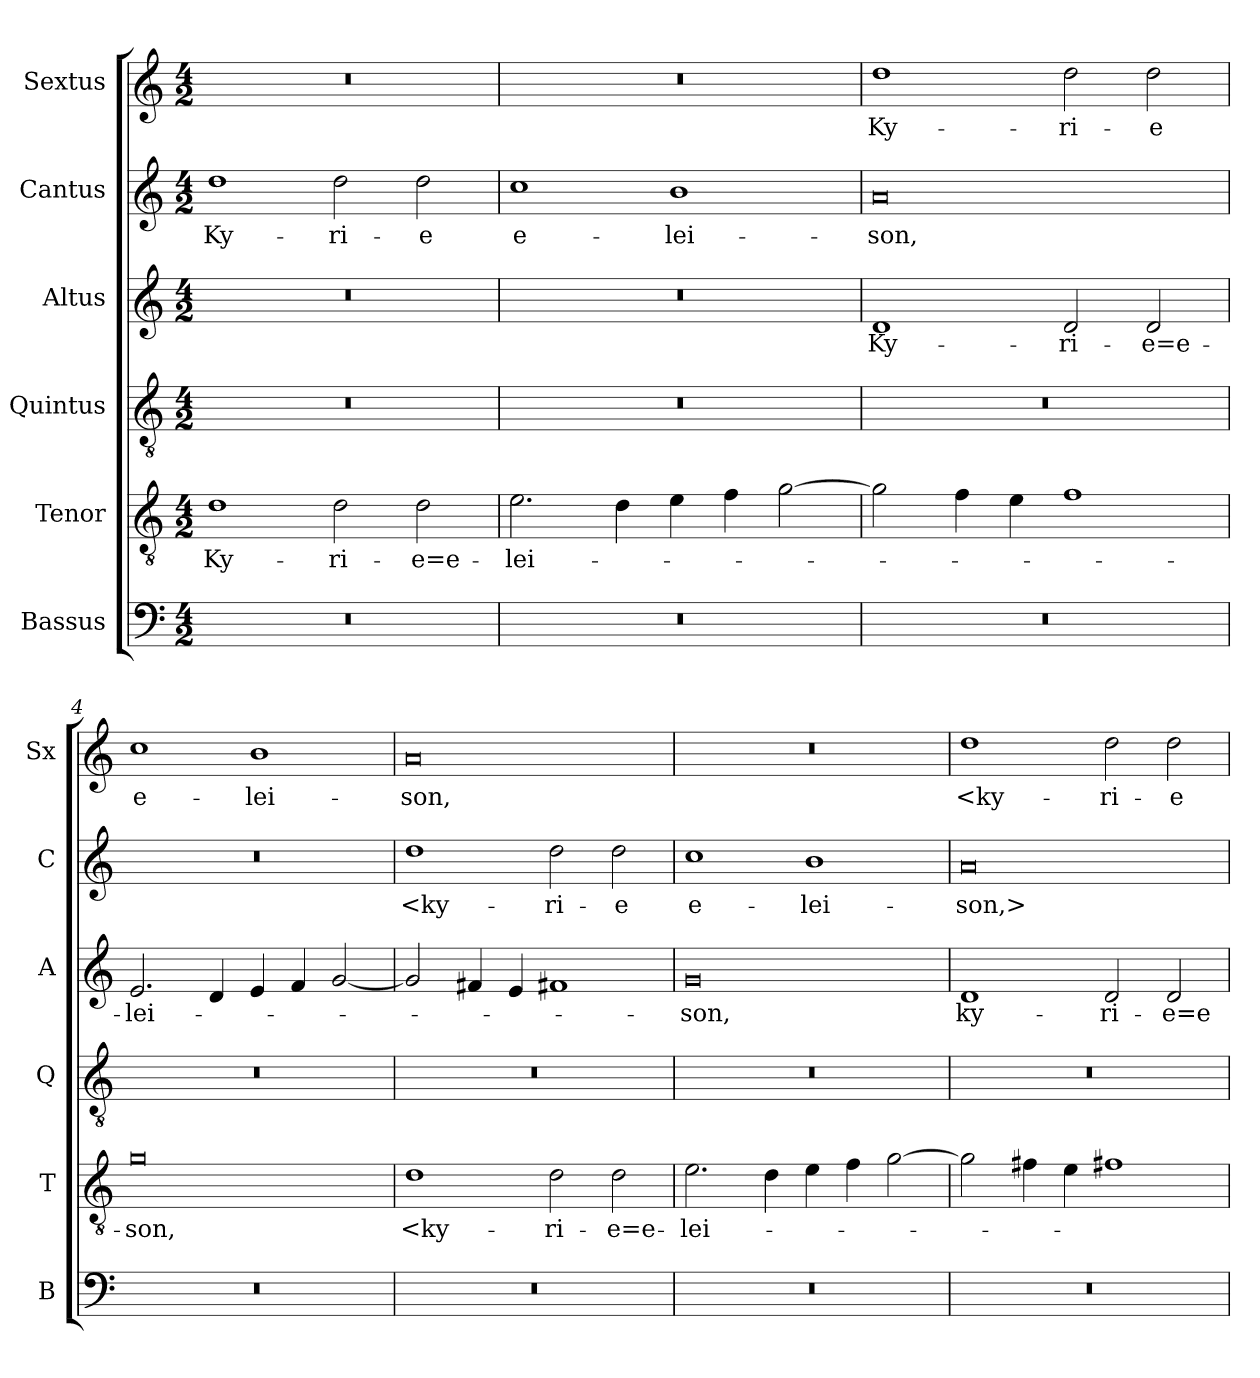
**kern	**kern	**text	**kern	**kern	**text	**kern	**text	**kern	**text
*part6	*part5	*part5	*part4	*part3	*part3	*part2	*part2	*part1	*part1
*staff6	*staff5	*staff5	*staff4	*staff3	*staff3	*staff2	*staff2	*staff1	*staff1
*I"Bassus	*I"Tenor	*	*I"Quintus	*I"Altus	*	*I"Cantus	*	*I"Sextus	*
*I'B	*I'T	*	*I'Q	*I'A	*	*I'C	*	*I'Sx	*
*clefF4	*clefGv2	*	*clefGv2	*clefG2	*	*clefG2	*	*clefG2	*
*	*ITrd7c12	*	*ITrd7c12	*	*	*	*	*	*
*k[]	*k[]	*	*k[]	*k[]	*	*k[]	*	*k[]	*
*C:	*C:	*	*C:	*C:	*	*C:	*	*C:	*
*M4/2	*M4/2	*	*M4/2	*M4/2	*	*M4/2	*	*M4/2	*
=1	=1	=1	=1	=1	=1	=1	=1	=1	=1
0r	1D\	Ky-	0r	0r	.	1dd\	Ky-	0r	.
.	2D\	-ri-	.	.	.	2dd\	-ri-	.	.
.	2D\	-e=e-	.	.	.	2dd\	-e	.	.
=2	=2	=2	=2	=2	=2	=2	=2	=2	=2
0r	2.E\	-lei-	0r	0r	.	1cc\	e-	0r	.
.	4D\	.	.	.	.	.	.	.	.
.	4E\	.	.	.	.	1b\	-lei-	.	.
.	4F\	.	.	.	.	.	.	.	.
.	[2G\	.	.	.	.	.	.	.	.
=3	=3	=3	=3	=3	=3	=3	=3	=3	=3
0r	2G\]	.	0r	1d/	Ky-	0a/	-son,	1dd\	Ky-
.	4F\	.	.	.	.	.	.	.	.
.	4E\	.	.	.	.	.	.	.	.
.	1F\	.	.	2d/	-ri-	.	.	2dd\	-ri-
.	.	.	.	2d/	-e=e-	.	.	2dd\	-e
=4	=4	=4	=4	=4	=4	=4	=4	=4	=4
0r	0G\	-son,	0r	2.e/	-lei-	0r	.	1cc\	e-
.	.	.	.	4d/	.	.	.	.	.
.	.	.	.	4e/	.	.	.	1b\	-lei-
.	.	.	.	4f/	.	.	.	.	.
.	.	.	.	[2g/	.	.	.	.	.
=5	=5	=5	=5	=5	=5	=5	=5	=5	=5
0r	1D\	<ky-	0r	2g/]	.	1dd\	<ky-	0a/	-son,
.	.	.	.	4f#/	.	.	.	.	.
.	.	.	.	4e/	.	.	.	.	.
.	2D\	-ri-	.	1f#X/	.	2dd\	-ri-	.	.
.	2D\	-e=e-	.	.	.	2dd\	-e	.	.
=6	=6	=6	=6	=6	=6	=6	=6	=6	=6
0r	2.E\	-lei-	0r	0g/	-son,	1cc\	e-	0r	.
.	4D\	.	.	.	.	.	.	.	.
.	4E\	.	.	.	.	1b\	-lei-	.	.
.	4F\	.	.	.	.	.	.	.	.
.	[2G\	.	.	.	.	.	.	.	.
=7	=7	=7	=7	=7	=7	=7	=7	=7	=7
0r	2G\]	.	0r	1d/	ky-	0a/	-son,>	1dd\	<ky-
.	4F#\	.	.	.	.	.	.	.	.
.	4E\	.	.	.	.	.	.	.	.
.	1F#X\	.	.	2d/	-ri-	.	.	2dd\	-ri-
.	.	.	.	2d/	-e=e-	.	.	2dd\	-e
=	=	=	=	=	=	=	=	=	=
*-	*-	*-	*-	*-	*-	*-	*-	*-	*-
